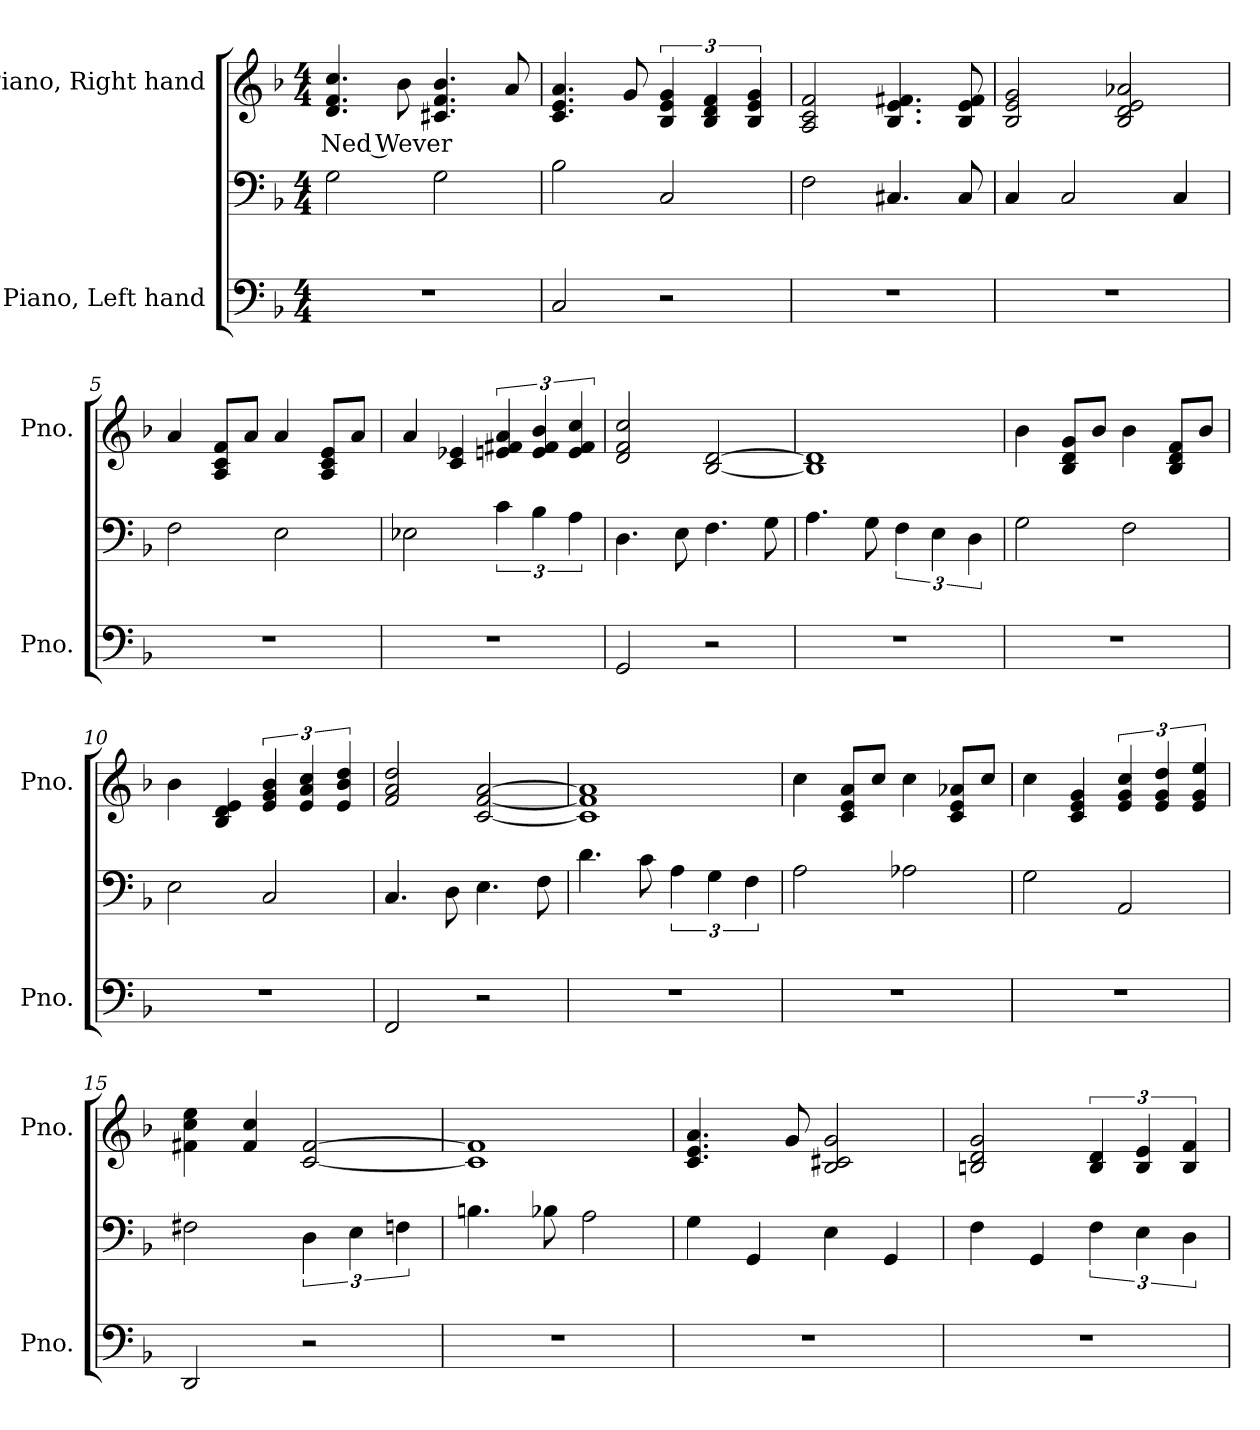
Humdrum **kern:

**kern	**kern	**kern	**text
*part2	*part2	*part1	*part1
*staff3	*staff2	*staff1	*staff1
*I"Piano, Left hand	*	*I"Piano, Right hand	*
*I'Pno.	*	*I'Pno.	*
*clefF4	*clefF4	*clefG2	*
*k[b-]	*k[b-]	*k[b-]	*
*M4/4	*M4/4	*M4/4	*
*MM120	*MM120	*MM120	*
=1	=1	=1	=1
!	!	!	!LO:LY:b
1r	2G\	4.d/ 4.f/ 4.cc/	Ned Wever
.	.	8b-\	.
.	2G\	4.c#X/ 4.f/ 4.b-/	.
.	.	8a/	.
=2	=2	=2	=2
2C/	2B-\	4.c/ 4.e/ 4.a/	.
.	.	8g/	.
2r	2C/	6B-/ 6e/ 6g/	.
.	.	6B-/ 6d/ 6f/	.
.	.	6B-/ 6e/ 6g/	.
=3	=3	=3	=3
1r	2F\	2A/ 2c/ 2f/	.
.	4.C#X/	4.B-/ 4.e/ 4.f#X/	.
.	8C#/	8B-/ 8e/ 8f#/	.
=4	=4	=4	=4
1r	4C/	2B-/ 2e/ 2g/	.
.	2C/	.	.
.	.	2B-/ 2d/ 2e/ 2a-X/	.
.	4C/	.	.
!!LO:LB:g=z
=5	=5	=5	=5
1r	2F\	4a/	.
.	.	8A/ 8c/ 8f/L	.
.	.	8a/J	.
.	2E\	4a/	.
.	.	8A/ 8c/ 8e/L	.
.	.	8a/J	.
=6	=6	=6	=6
1r	2E-X\	4a/	.
.	.	4c/ 4e-X/	.
.	6c\	6en/ 6f#X/ 6a/	.
.	6B-\	6e/ 6f#/ 6b-/	.
.	6A\	6e/ 6f#/ 6cc/	.
=7	=7	=7	=7
2GG/	4.D\	2d/ 2f/ 2cc/	.
.	8E\	.	.
2r	4.F\	[2B-/ [2d/	.
.	8G\	.	.
=8	=8	=8	=8
1r	4.A\	1B-] 1d]	.
.	8G\	.	.
.	6F\	.	.
.	6E\	.	.
.	6D\	.	.
=9	=9	=9	=9
1r	2G\	4b-\	.
.	.	8B-/ 8d/ 8g/L	.
.	.	8b-/J	.
.	2F\	4b-\	.
.	.	8B-/ 8d/ 8f/L	.
.	.	8b-/J	.
=10	=10	=10	=10
1r	2E\	4b-\	.
.	.	4B-/ 4d/ 4e/	.
.	2C/	6e/ 6g/ 6b-/	.
.	.	6e/ 6a/ 6cc/	.
.	.	6e/ 6b-/ 6dd/	.
!!LO:LB:g=z
=11	=11	=11	=11
2FF/	4.C/	2f/ 2a/ 2dd/	.
.	8D\	.	.
2r	4.E\	[2c/ [2f/ [2a/	.
.	8F\	.	.
=12	=12	=12	=12
1r	4.d\	1c] 1f] 1a]	.
.	8c\	.	.
.	6A\	.	.
.	6G\	.	.
.	6F\	.	.
=13	=13	=13	=13
1r	2A\	4cc\	.
.	.	8c/ 8e/ 8a/L	.
.	.	8cc/J	.
.	2A-X\	4cc\	.
.	.	8c/ 8e/ 8a-X/L	.
.	.	8cc/J	.
=14	=14	=14	=14
1r	2G\	4cc\	.
.	.	4c/ 4e/ 4g/	.
.	2AA/	6e/ 6g/ 6cc/	.
.	.	6e/ 6g/ 6dd/	.
.	.	6e/ 6g/ 6ee/	.
=15	=15	=15	=15
2DD/	2F#X\	4f#X\ 4cc\ 4ee\	.
.	.	4f#/ 4cc/	.
2r	6D\	[2c/ [2f#/	.
.	6E\	.	.
.	6Fn\	.	.
=16	=16	=16	=16
1r	4.Bn\	1c] 1f#]	.
.	8B-X\	.	.
.	2A\	.	.
!!LO:LB:g=z
=17	=17	=17	=17
1r	4G\	4.c/ 4.e/ 4.a/	.
.	4GG/	.	.
.	.	8g/	.
.	4E\	2B-/ 2c#X/ 2g/	.
.	4GG/	.	.
=18	=18	=18	=18
1r	4F\	2Bn/ 2d/ 2g/	.
.	4GG/	.	.
.	6F\	6B/ 6d/	.
.	6E\	6B/ 6e/	.
.	6D\	6B/ 6f/	.
=	=	=	=
*-	*-	*-	*-
